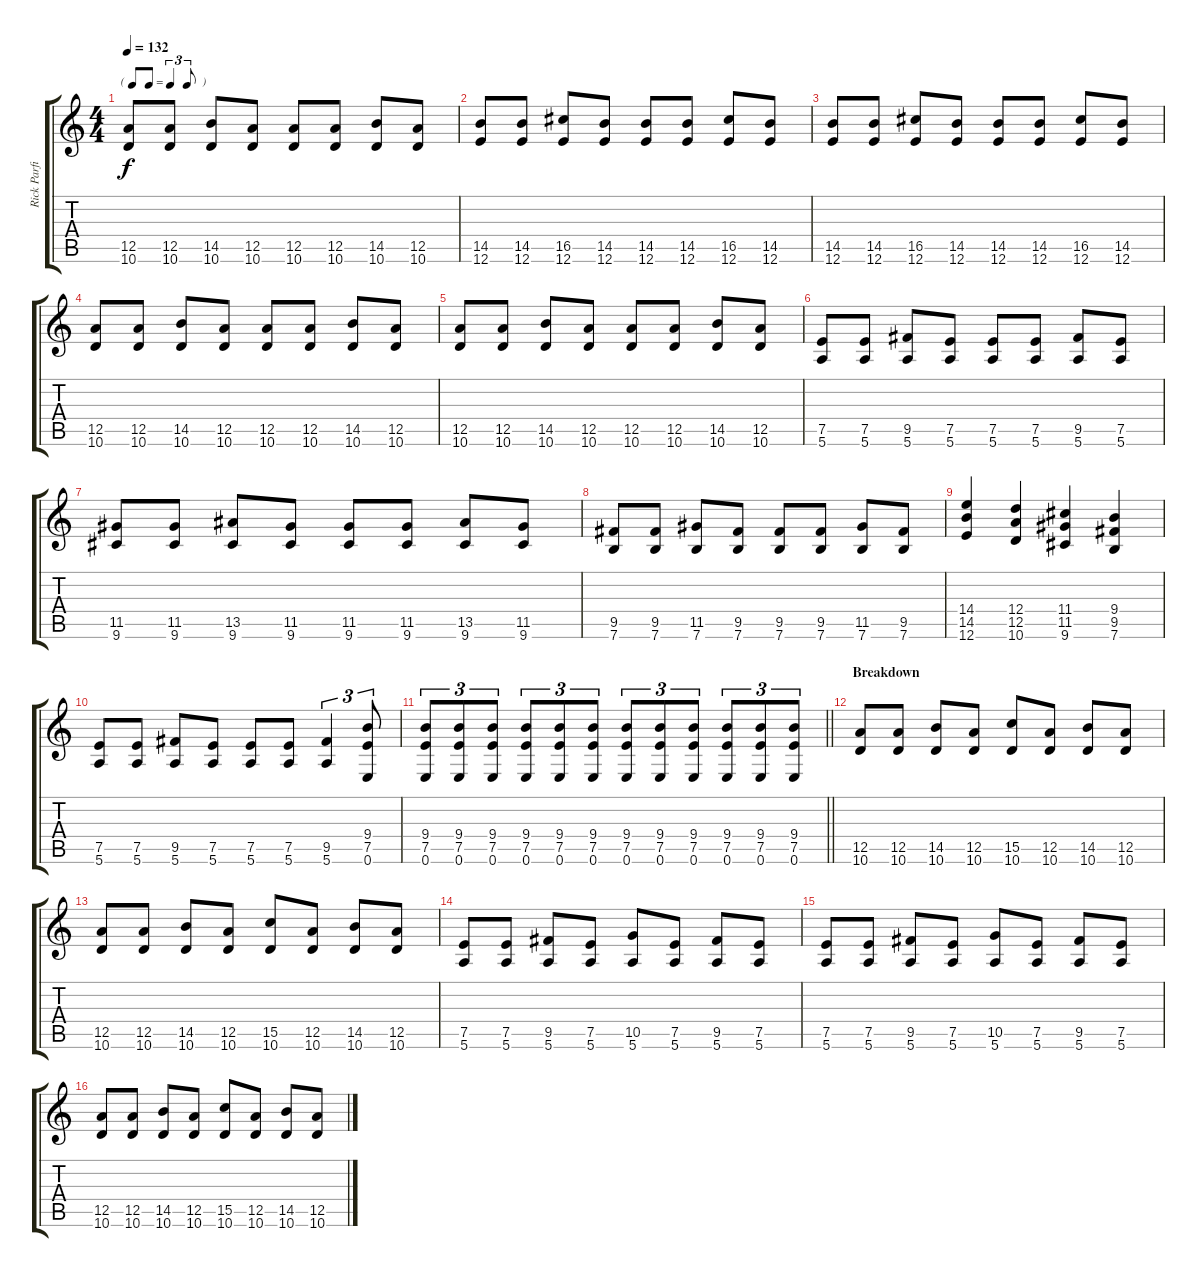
\track ("Rick Parfitt" "Rick Parfi") {instrument distortionguitar}
\staff {score tabs}
\tuning (E4 B3 G3 D3 A2 E2) {hide}
\ts (4 4)
\tf triplet8th
\tempo 132
\clef g2
\ks c
(12.5 10.6).8{dy f} (12.5 10.6).8 (14.5 10.6).8 (12.5 10.6).8 (12.5 10.6).8 (12.5 10.6).8 (14.5 10.6).8 (12.5 10.6).8 |
(14.5 12.6).8 (14.5 12.6).8 (16.5 12.6).8 (14.5 12.6).8 (14.5 12.6).8 (14.5 12.6).8 (16.5 12.6).8 (14.5 12.6).8 |
(14.5 12.6).8 (14.5 12.6).8 (16.5 12.6).8 (14.5 12.6).8 (14.5 12.6).8 (14.5 12.6).8 (16.5 12.6).8 (14.5 12.6).8 |
(12.5 10.6).8 (12.5 10.6).8 (14.5 10.6).8 (12.5 10.6).8 (12.5 10.6).8 (12.5 10.6).8 (14.5 10.6).8 (12.5 10.6).8 |
(12.5 10.6).8 (12.5 10.6).8 (14.5 10.6).8 (12.5 10.6).8 (12.5 10.6).8 (12.5 10.6).8 (14.5 10.6).8 (12.5 10.6).8 |
(7.5 5.6).8 (7.5 5.6).8 (9.5 5.6).8 (7.5 5.6).8 (7.5 5.6).8 (7.5 5.6).8 (9.5 5.6).8 (7.5 5.6).8 |
(11.5 9.6).8 (11.5 9.6).8 (13.5 9.6).8 (11.5 9.6).8 (11.5 9.6).8 (11.5 9.6).8 (13.5 9.6).8 (11.5 9.6).8 |
(9.5 7.6).8 (9.5 7.6).8 (11.5 7.6).8 (9.5 7.6).8 (9.5 7.6).8 (9.5 7.6).8 (11.5 7.6).8 (9.5 7.6).8 |
(14.4 14.5 12.6).4 (12.4 12.5 10.6).4 (11.4 11.5 9.6).4 (9.4 9.5 7.6).4 |
(7.5 5.6).8 (7.5 5.6).8 (9.5 5.6).8 (7.5 5.6).8 (7.5 5.6).8 (7.5 5.6).8 (9.5 5.6).4{tu (3 2)} (9.4 7.5 0.6).8{tu (3 2)} |
\barLineRight lightlight
(9.4 7.5 0.6).8{tu (3 2)} (9.4 7.5 0.6).8{tu (3 2)} (9.4 7.5 0.6).8{tu (3 2)} (9.4 7.5 0.6).8{tu (3 2)} (9.4 7.5 0.6).8{tu (3 2)} (9.4 7.5 0.6).8{tu (3 2)} (9.4 7.5 0.6).8{tu (3 2)} (9.4 7.5 0.6).8{tu (3 2)} (9.4 7.5 0.6).8{tu (3 2)} (9.4 7.5 0.6).8{tu (3 2)} (9.4 7.5 0.6).8{tu (3 2)} (9.4 7.5 0.6).8{tu (3 2)} |
\section ("" "Breakdown")
(12.5 10.6).8 (12.5 10.6).8 (14.5 10.6).8 (12.5 10.6).8 (15.5 10.6).8 (12.5 10.6).8 (14.5 10.6).8 (12.5 10.6).8 |
(12.5 10.6).8 (12.5 10.6).8 (14.5 10.6).8 (12.5 10.6).8 (15.5 10.6).8 (12.5 10.6).8 (14.5 10.6).8 (12.5 10.6).8 |
(7.5 5.6).8 (7.5 5.6).8 (9.5 5.6).8 (7.5 5.6).8 (10.5 5.6).8 (7.5 5.6).8 (9.5 5.6).8 (7.5 5.6).8 |
(7.5 5.6).8 (7.5 5.6).8 (9.5 5.6).8 (7.5 5.6).8 (10.5 5.6).8 (7.5 5.6).8 (9.5 5.6).8 (7.5 5.6).8 |
(12.5 10.6).8 (12.5 10.6).8 (14.5 10.6).8 (12.5 10.6).8 (15.5 10.6).8 (12.5 10.6).8 (14.5 10.6).8 (12.5 10.6).8
